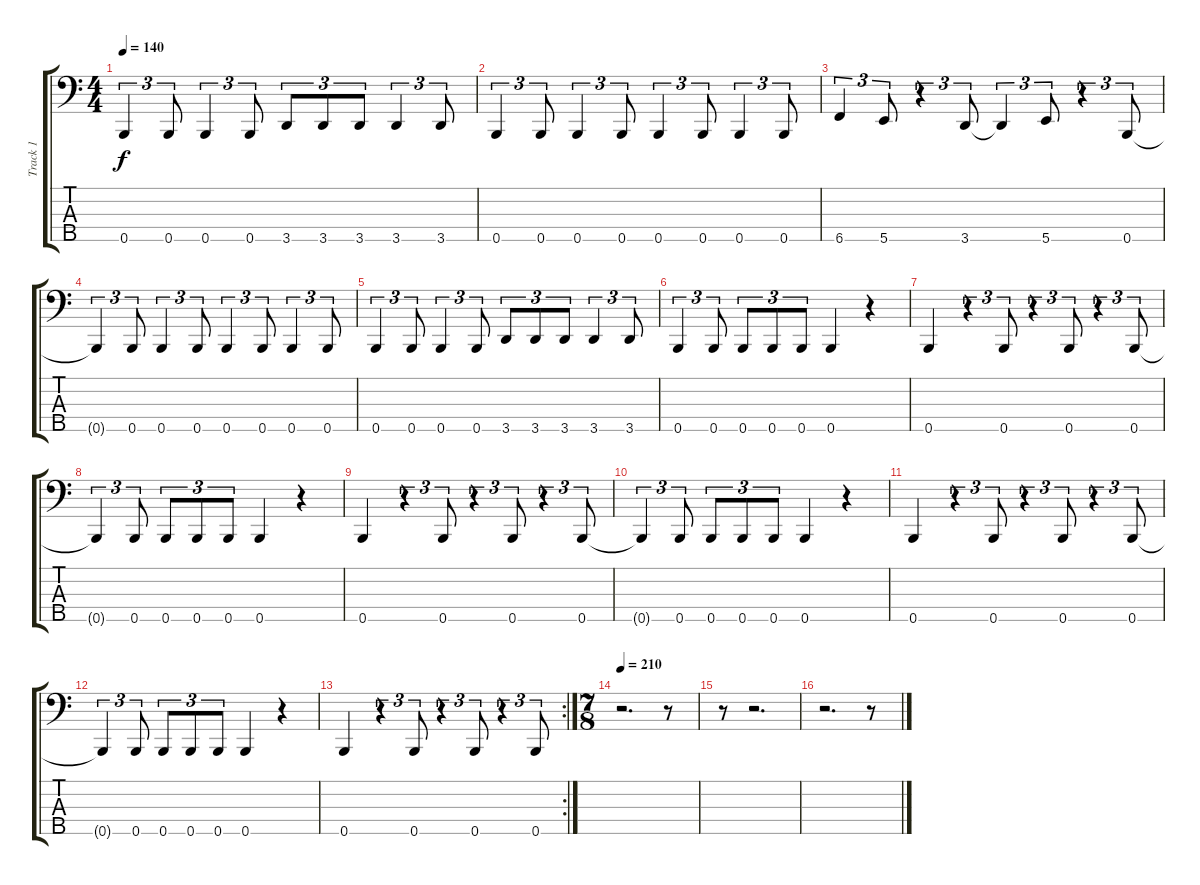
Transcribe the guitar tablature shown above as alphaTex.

\track ("Track 1" "Track 1") {instrument electricbassfinger}
\staff {score tabs}
\tuning (G2 D2 A1 E1 B0) {hide}
\ts (4 4)
\tempo 140
\clef f4
\ks c
0.5.4{tu (3 2) dy f} 0.5.8{tu (3 2)} 0.5.4{tu (3 2)} 0.5.8{tu (3 2)} 3.5.8{tu (3 2)} 3.5.8{tu (3 2)} 3.5.8{tu (3 2)} 3.5.4{tu (3 2)} 3.5.8{tu (3 2)} |
0.5.4{tu (3 2)} 0.5.8{tu (3 2)} 0.5.4{tu (3 2)} 0.5.8{tu (3 2)} 0.5.4{tu (3 2)} 0.5.8{tu (3 2)} 0.5.4{tu (3 2)} 0.5.8{tu (3 2)} |
6.5.4{tu (3 2)} 5.5.8{tu (3 2)} r.4{tu (3 2)} 3.5.8{tu (3 2)} 3.5{t}.4{tu (3 2)} 5.5.8{tu (3 2)} r.4{tu (3 2)} 0.5.8{tu (3 2)} |
0.5{t}.4{tu (3 2)} 0.5.8{tu (3 2)} 0.5.4{tu (3 2)} 0.5.8{tu (3 2)} 0.5.4{tu (3 2)} 0.5.8{tu (3 2)} 0.5.4{tu (3 2)} 0.5.8{tu (3 2)} |
0.5.4{tu (3 2)} 0.5.8{tu (3 2)} 0.5.4{tu (3 2)} 0.5.8{tu (3 2)} 3.5.8{tu (3 2)} 3.5.8{tu (3 2)} 3.5.8{tu (3 2)} 3.5.4{tu (3 2)} 3.5.8{tu (3 2)} |
0.5.4{tu (3 2)} 0.5.8{tu (3 2)} 0.5.8{tu (3 2)} 0.5.8{tu (3 2)} 0.5.8{tu (3 2)} 0.5.4 r.4 |
0.5.4 r.4{tu (3 2)} 0.5.8{tu (3 2)} r.4{tu (3 2)} 0.5.8{tu (3 2)} r.4{tu (3 2)} 0.5.8{tu (3 2)} |
0.5{t}.4{tu (3 2)} 0.5.8{tu (3 2)} 0.5.8{tu (3 2)} 0.5.8{tu (3 2)} 0.5.8{tu (3 2)} 0.5.4 r.4 |
0.5.4 r.4{tu (3 2)} 0.5.8{tu (3 2)} r.4{tu (3 2)} 0.5.8{tu (3 2)} r.4{tu (3 2)} 0.5.8{tu (3 2)} |
0.5{t}.4{tu (3 2)} 0.5.8{tu (3 2)} 0.5.8{tu (3 2)} 0.5.8{tu (3 2)} 0.5.8{tu (3 2)} 0.5.4 r.4 |
0.5.4 r.4{tu (3 2)} 0.5.8{tu (3 2)} r.4{tu (3 2)} 0.5.8{tu (3 2)} r.4{tu (3 2)} 0.5.8{tu (3 2)} |
0.5{t}.4{tu (3 2)} 0.5.8{tu (3 2)} 0.5.8{tu (3 2)} 0.5.8{tu (3 2)} 0.5.8{tu (3 2)} 0.5.4 r.4 |
\rc 2
0.5.4 r.4{tu (3 2)} 0.5.8{tu (3 2)} r.4{tu (3 2)} 0.5.8{tu (3 2)} r.4{tu (3 2)} 0.5.8{tu (3 2)} |
\ts (7 8)
\tempo 210
r.2{d} r.8 |
r.8 r.2{d} |
r.2{d} r.8
